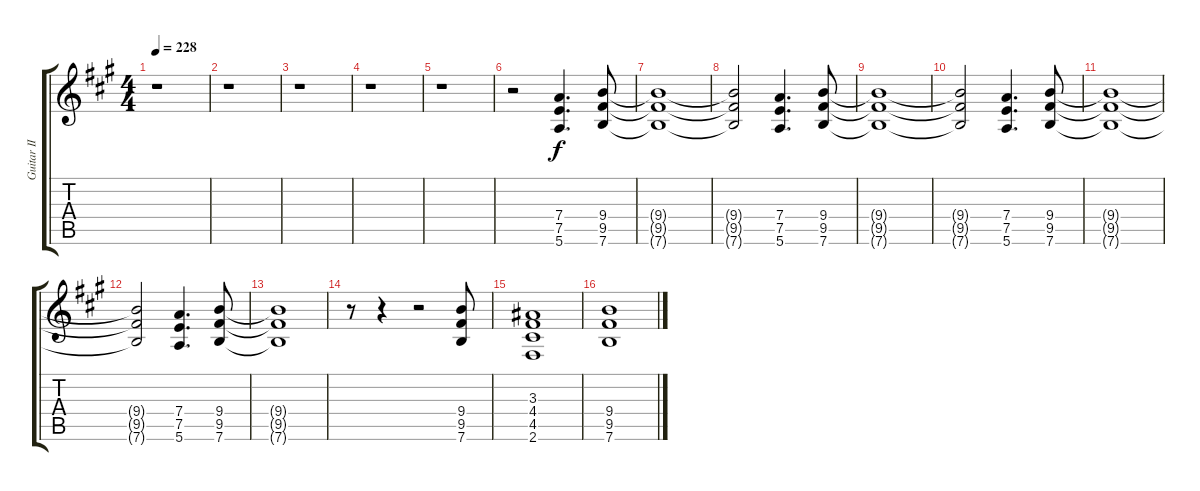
\track ("Guitar II" "Guitar II") {instrument distortionguitar}
\staff {score tabs}
\tuning (E4 B3 G3 D3 A2 E2) {hide}
\ts (4 4)
\tempo 228
\clef g2
\ks a
r.1{dy f} |
r.1 |
r.1 |
r.1 |
r.1 |
r.2 (7.4 7.5 5.6).4{d} (9.4 9.5 7.6).8 |
(9.4{t} 9.5{t} 7.6{t}).1 |
(9.4{t} 9.5{t} 7.6{t}).2 (7.4 7.5 5.6).4{d} (9.4 9.5 7.6).8 |
(9.4{t} 9.5{t} 7.6{t}).1 |
(9.4{t} 9.5{t} 7.6{t}).2 (7.4 7.5 5.6).4{d} (9.4 9.5 7.6).8 |
(9.4{t} 9.5{t} 7.6{t}).1 |
(9.4{t} 9.5{t} 7.6{t}).2 (7.4 7.5 5.6).4{d} (9.4 9.5 7.6).8 |
(9.4{t} 9.5{t} 7.6{t}).1 |
r.8 r.4 r.2 (9.4 9.5 7.6).8 |
(3.3 4.4 4.5 2.6).1 |
(9.4 9.5 7.6).1
